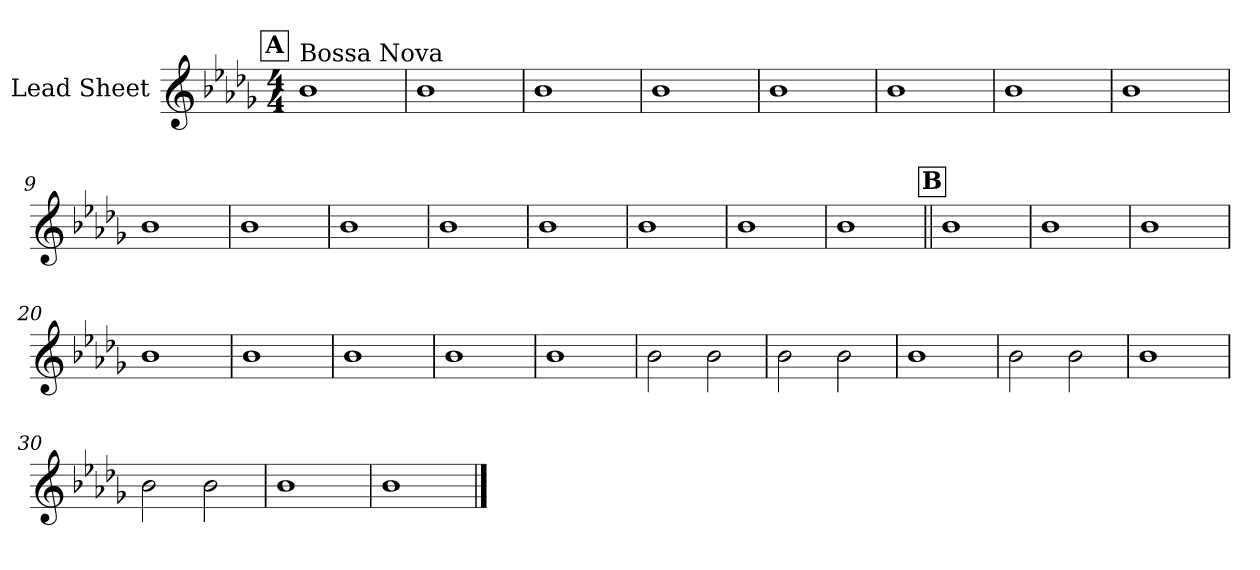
**kern
*part1
*staff1
*I"Lead Sheet
*clefG2
*k[b-e-a-d-g-]
*D-:
*M4/4
!!LO:REH:place=s1:a:fs=14:t=A
=1
!LO:TX:a:t=Bossa Nova
1b-
=2
1b-
=3
1b-
=4
1b-
!!LO:LB:g=z
=5
1b-
=6
1b-
=7
1b-
=8
1b-
!!LO:LB:g=z
=9
1b-
=10
1b-
=11
1b-
=12
1b-
!!LO:LB:g=z
=13
1b-
=14
1b-
=15
1b-
=16
1b-
!!LO:LB:g=z
!!LO:REH:place=s1:a:fs=14:t=B
=17||
1b-
=18
1b-
=19
1b-
=20
1b-
!!LO:LB:g=z
=21
1b-
=22
1b-
=23
1b-
=24
1b-
!!LO:LB:g=z
=25
2b-\
2b-\
=26
2b-\
2b-\
=27
1b-
=28
2b-\
2b-\
!!LO:LB:g=z
=29
1b-
=30
2b-\
2b-\
=31
1b-
=32
1b-
==
*-
